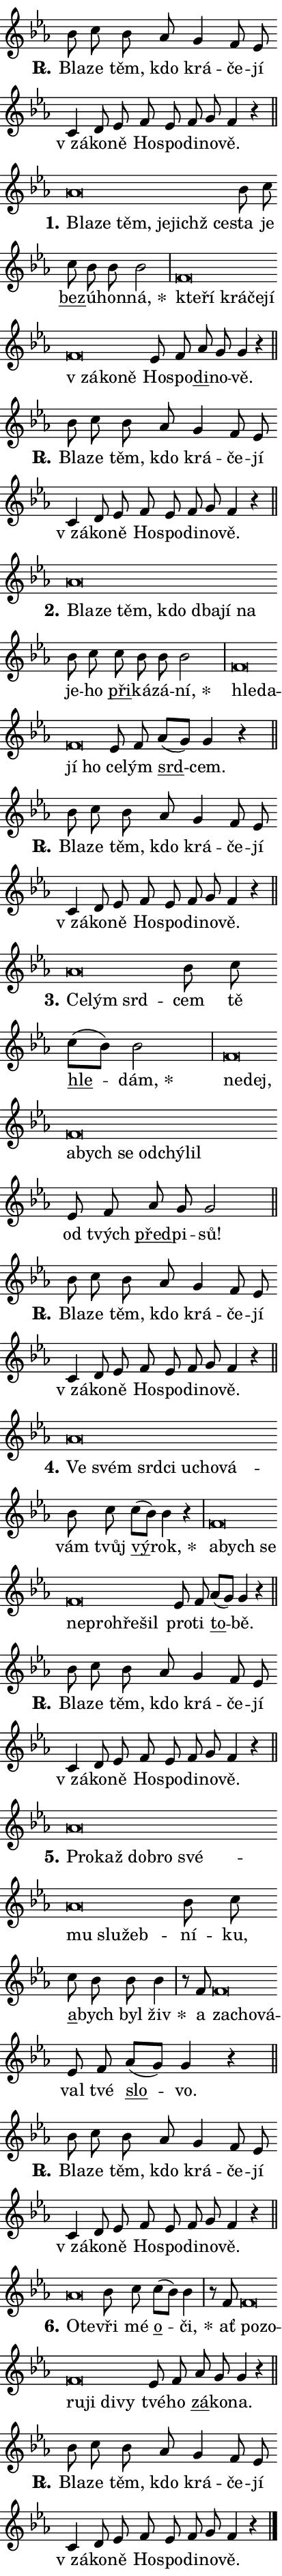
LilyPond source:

\version "2.24.0"
\header { tagline = "" }
\paper {
  indent = 0\cm
  top-margin = 0\cm
  right-margin = 0.13\cm % to fit lyric hyphens
  bottom-margin = 0\cm
  left-margin = 0\cm
  paper-width = 7\cm
  page-breaking = #ly:one-page-breaking
  system-system-spacing.basic-distance = #11
  score-system-spacing.basic-distance = #11
  ragged-last = ##f
}


%% Author: Thomas Morley
%% https://lists.gnu.org/archive/html/lilypond-user/2020-05/msg00002.html
#(define (line-position grob)
"Returns position of @var[grob} in current system:
   @code{'start}, if at first time-step
   @code{'end}, if at last time-step
   @code{'middle} otherwise
"
  (let* ((col (ly:item-get-column grob))
         (ln (ly:grob-object col 'left-neighbor))
         (rn (ly:grob-object col 'right-neighbor))
         (col-to-check-left (if (ly:grob? ln) ln col))
         (col-to-check-right (if (ly:grob? rn) rn col))
         (break-dir-left
           (and
             (ly:grob-property col-to-check-left 'non-musical #f)
             (ly:item-break-dir col-to-check-left)))
         (break-dir-right
           (and
             (ly:grob-property col-to-check-right 'non-musical #f)
             (ly:item-break-dir col-to-check-right))))
        (cond ((eqv? 1 break-dir-left) 'start)
              ((eqv? -1 break-dir-right) 'end)
              (else 'middle))))

#(define (tranparent-at-line-position vctor)
  (lambda (grob)
  "Relying on @code{line-position} select the relevant enry from @var{vctor}.
Used to determine transparency,"
    (case (line-position grob)
      ((end) (not (vector-ref vctor 0)))
      ((middle) (not (vector-ref vctor 1)))
      ((start) (not (vector-ref vctor 2))))))

noteHeadBreakVisibility =
#(define-music-function (break-visibility)(vector?)
"Makes @code{NoteHead}s transparent relying on @var{break-visibility}"
#{
  \override NoteHead.transparent =
    #(tranparent-at-line-position break-visibility)
#})

#(define delete-ledgers-for-transparent-note-heads
  (lambda (grob)
    "Reads whether a @code{NoteHead} is transparent.
If so this @code{NoteHead} is removed from @code{'note-heads} from
@var{grob}, which is supposed to be @code{LedgerLineSpanner}.
As a result ledgers are not printed for this @code{NoteHead}"
    (let* ((nhds-array (ly:grob-object grob 'note-heads))
           (nhds-list
             (if (ly:grob-array? nhds-array)
                 (ly:grob-array->list nhds-array)
                 '()))
           ;; Relies on the transparent-property being done before
           ;; Staff.LedgerLineSpanner.after-line-breaking is executed.
           ;; This is fragile ...
           (to-keep
             (remove
               (lambda (nhd)
                 (ly:grob-property nhd 'transparent #f))
               nhds-list)))
      ;; TODO find a better method to iterate over grob-arrays, similiar
      ;; to filter/remove etc for lists
      ;; For now rebuilt from scratch
      (set! (ly:grob-object grob 'note-heads)  '())
      (for-each
        (lambda (nhd)
          (ly:pointer-group-interface::add-grob grob 'note-heads nhd))
        to-keep))))

squashNotes = {
  \override NoteHead.X-extent = #'(-0.2 . 0.2)
  \override NoteHead.Y-extent = #'(-0.75 . 0)
  \override NoteHead.stencil =
    #(lambda (grob)
       (let ((pos (ly:grob-property grob 'staff-position)))
         (begin
           (if (< pos -7) (display "ERROR: Lower brevis then expected\n") (display ""))
           (if (<= pos -6) ly:text-interface::print ly:note-head::print))))
}
unSquashNotes = {
  \revert NoteHead.X-extent
  \revert NoteHead.Y-extent
  \revert NoteHead.stencil
}

hideNotes = \noteHeadBreakVisibility #begin-of-line-visible
unHideNotes = \noteHeadBreakVisibility #all-visible

% work-around for resetting accidentals
% https://lilypond.org/doc/v2.23/Documentation/notation/displaying-rhythms#unmetered-music
cadenzaMeasure = {
  \cadenzaOff
  \partial 1024 s1024
  \cadenzaOn
}

#(define-markup-command (accent layout props text) (markup?)
  "Underline accented syllable"
  (interpret-markup layout props
    #{\markup \override #'(offset . 4.3) \underline { #text }#}))

responsum = \markup \concat {
  "R" \hspace #-1.05 \path #0.1 #'((moveto 0 0.07) (lineto 0.9 0.8)) \hspace #0.05 "."
}

spaceSize = #0.6828661417322834 % exact space size for TeX Gyre Schola

\layout {
  \context {
    \Staff
    \remove "Time_signature_engraver"
    \override LedgerLineSpanner.after-line-breaking = #delete-ledgers-for-transparent-note-heads
  }
  \context {
    \Lyrics {
      \override LyricSpace.minimum-distance = \spaceSize
      \override LyricText.font-name = #"TeX Gyre Schola"
      \override LyricText.font-size = 1
      \override StanzaNumber.font-name = #"TeX Gyre Schola Bold"
      \override StanzaNumber.font-size = 1
    }
  }
  \context {
    \Score 
    \override NoteHead.text =
      #(lambda (grob) 
        (let ((pos (ly:grob-property grob 'staff-position)))
          #{\markup {
            \combine
              \halign #-0.55 \raise #(if (= pos -6) 0 0.5) \override #'(thickness . 2) \draw-line #'(3.2 . 0)
              \musicglyph "noteheads.sM1"
          }#}))
  }
}

% magnetic-lyrics.ily
%
%   written by
%     Jean Abou Samra <jean@abou-samra.fr>
%     Werner Lemberg <wl@gnu.org>
%
%   adapted by
%     Jiri Hon <jiri.hon@gmail.com>
%
% Version 2022-Apr-15

% https://www.mail-archive.com/lilypond-user@gnu.org/msg149350.html

#(define (Left_hyphen_pointer_engraver context)
   "Collect syllable-hyphen-syllable occurrences in lyrics and store
them in properties.  This engraver only looks to the left.  For
example, if the lyrics input is @code{foo -- bar}, it does the
following.

@itemize @bullet
@item
Set the @code{text} property of the @code{LyricHyphen} grob between
@q{foo} and @q{bar} to @code{foo}.

@item
Set the @code{left-hyphen} property of the @code{LyricText} grob with
text @q{foo} to the @code{LyricHyphen} grob between @q{foo} and
@q{bar}.
@end itemize

Use this auxiliary engraver in combination with the
@code{lyric-@/text::@/apply-@/magnetic-@/offset!} hook."
   (let ((hyphen #f)
         (text #f))
     (make-engraver
      (acknowledgers
       ((lyric-syllable-interface engraver grob source-engraver)
        (set! text grob)))
      (end-acknowledgers
       ((lyric-hyphen-interface engraver grob source-engraver)
        ;(when (not (grob::has-interface grob 'lyric-space-interface))
          (set! hyphen grob)));)
      ((stop-translation-timestep engraver)
       (when (and text hyphen)
         (ly:grob-set-object! text 'left-hyphen hyphen))
       (set! text #f)
       (set! hyphen #f)))))

#(define (lyric-text::apply-magnetic-offset! grob)
   "If the space between two syllables is less than the value in
property @code{LyricText@/.details@/.squash-threshold}, move the right
syllable to the left so that it gets concatenated with the left
syllable.

Use this function as a hook for
@code{LyricText@/.after-@/line-@/breaking} if the
@code{Left_@/hyphen_@/pointer_@/engraver} is active."
   (let ((hyphen (ly:grob-object grob 'left-hyphen #f)))
     (when hyphen
       (let ((left-text (ly:spanner-bound hyphen LEFT)))
         (when (grob::has-interface left-text 'lyric-syllable-interface)
           (let* ((common (ly:grob-common-refpoint grob left-text X))
                  (this-x-ext (ly:grob-extent grob common X))
                  (left-x-ext
                   (begin
                     ;; Trigger magnetism for left-text.
                     (ly:grob-property left-text 'after-line-breaking)
                     (ly:grob-extent left-text common X)))
                  ;; `delta` is the gap width between two syllables.
                  (delta (- (interval-start this-x-ext)
                            (interval-end left-x-ext)))
                  (details (ly:grob-property grob 'details))
                  (threshold (assoc-get 'squash-threshold details 0.2)))
             (when (< delta threshold)
               (let* (;; We have to manipulate the input text so that
                      ;; ligatures crossing syllable boundaries are not
                      ;; disabled.  For languages based on the Latin
                      ;; script this is essentially a beautification.
                      ;; However, for non-Western scripts it can be a
                      ;; necessity.
                      (lt (ly:grob-property left-text 'text))
                      (rt (ly:grob-property grob 'text))
                      (is-space (grob::has-interface hyphen 'lyric-space-interface))
                      (space (if is-space " " ""))
                      (extra-delta (if is-space spaceSize 0))
                      ;; Append new syllable.
                      (ltrt-space (if (and (string? lt) (string? rt))
                                (string-append lt space rt)
                                (make-concat-markup (list lt space rt))))
                      ;; Right-align `ltrt` to the right side.
                      (ltrt-space-markup (grob-interpret-markup
                               grob
                               (make-translate-markup
                                (cons (interval-length this-x-ext) 0)
                                (make-right-align-markup ltrt-space)))))
                 (begin
                   ;; Don't print `left-text`.
                   (ly:grob-set-property! left-text 'stencil #f)
                   ;; Set text and stencil (which holds all collected
                   ;; syllables so far) and shift it to the left.
                   (ly:grob-set-property! grob 'text ltrt-space)
                   (ly:grob-set-property! grob 'stencil ltrt-space-markup)
                   (ly:grob-translate-axis! grob (- (- delta extra-delta)) X))))))))))


#(define (lyric-hyphen::displace-bounds-first grob)
   ;; Make very sure this callback isn't triggered too early.
   (let ((left (ly:spanner-bound grob LEFT))
         (right (ly:spanner-bound grob RIGHT)))
     (ly:grob-property left 'after-line-breaking)
     (ly:grob-property right 'after-line-breaking)
     (ly:lyric-hyphen::print grob)))

squashThreshold = #0.4

\layout {
  \context {
    \Lyrics
    \consists #Left_hyphen_pointer_engraver
    \override LyricText.after-line-breaking =
      #lyric-text::apply-magnetic-offset!
    \override LyricHyphen.stencil = #lyric-hyphen::displace-bounds-first
    \override LyricText.details.squash-threshold = \squashThreshold
    \override LyricHyphen.minimum-distance = 0
    \override LyricHyphen.minimum-length = \squashThreshold
  }
}

squashText = \override LyricText.details.squash-threshold = 9999
unSquashText = \override LyricText.details.squash-threshold = \squashThreshold

leftText = \override LyricText.self-alignment-X = #LEFT
unLeftText = \revert LyricText.self-alignment-X

starOffset = #(lambda (grob) 
                (let ((x_offset (ly:self-alignment-interface::aligned-on-x-parent grob)))
                  (if (= x_offset 0) 0 (+ x_offset 1.2))))

star = #(define-music-function (syllable)(string?)
"Append star separator at the end of a syllable"
#{
  \once \override LyricText.X-offset = #starOffset
  \lyricmode { \markup {
    #syllable
    \override #'((font-name . "TeX Gyre Schola Bold")) \hspace #0.2 \lower #0.65 \larger "*"
  } }
#})

starAccent = #(define-music-function (syllable)(string?)
"Append star separator at the end of a syllable and make accent"
#{
  \once \override LyricText.X-offset = #starOffset
  \lyricmode { \markup {
    \accent #syllable
    \override #'((font-name . "TeX Gyre Schola Bold")) \hspace #0.2 \lower #0.65 \larger "*"
  } }
#})

breath = #(define-music-function (syllable)(string?)
"Append breathing indicator at the end of a syllable"
#{
  \lyricmode { \markup { #syllable "+" } }
#})

optionalBreath = #(define-music-function (syllable)(string?)
"Append optional breathing indicator at the end of a syllable"
#{
  \lyricmode { \markup { #syllable "(+)" } }
#})


\score {
    <<
        \new Voice = "melody" { \cadenzaOn \key es \major \relative { bes'8 c bes as g4 f8 es \bar "" c4 d8 es \bar "" f es f g f4 r \cadenzaMeasure \bar "||" \break } }
        \new Lyrics \lyricsto "melody" { \lyricmode { \set stanza = \responsum
Bla -- ze těm, kdo krá -- če -- jí "v zá" -- ko -- ně Ho -- spo -- di -- no -- vě. } }
    >>
    \layout {}
}

\score {
    <<
        \new Voice = "melody" { \cadenzaOn \key es \major \relative { \squashNotes as'\breve*1/16 \hideNotes \breve*1/16 \bar "" \breve*1/16 \bar "" \breve*1/16 \bar "" \breve*1/16 \breve*1/16 \bar "" \unHideNotes \unSquashNotes bes8 c \bar "" c bes bes bes2 \cadenzaMeasure \bar "|" \squashNotes f\breve*1/16 \hideNotes \breve*1/16 \bar "" \breve*1/16 \bar "" \breve*1/16 \bar "" \breve*1/16 \bar "" \breve*1/16 \bar "" \breve*1/16 \breve*1/16 \bar "" \unHideNotes \unSquashNotes es8 f \bar "" as g g4 r \cadenzaMeasure \bar "||" \break } }
        \new Lyrics \lyricsto "melody" { \lyricmode { \set stanza = "1."
\leftText Bla -- \squashText ze těm, je -- jichž ce -- \unLeftText \unSquashText sta je \markup \accent bez -- ú -- hon -- \star ná, \leftText kte -- \squashText ří krá -- če -- jí "v zá" -- ko -- ně \unLeftText \unSquashText Ho -- spo -- \markup \accent di -- no -- vě. } }
    >>
    \layout {}
}

\score {
    <<
        \new Voice = "melody" { \cadenzaOn \key es \major \relative { bes'8 c bes as g4 f8 es \bar "" c4 d8 es \bar "" f es f g f4 r \cadenzaMeasure \bar "||" \break } }
        \new Lyrics \lyricsto "melody" { \lyricmode { \set stanza = \responsum
Bla -- ze těm, kdo krá -- če -- jí "v zá" -- ko -- ně Ho -- spo -- di -- no -- vě. } }
    >>
    \layout {}
}

\score {
    <<
        \new Voice = "melody" { \cadenzaOn \key es \major \relative { \squashNotes as'\breve*1/16 \hideNotes \breve*1/16 \bar "" \breve*1/16 \bar "" \breve*1/16 \bar "" \breve*1/16 \bar "" \breve*1/16 \breve*1/16 \bar "" \unHideNotes \unSquashNotes bes8 c \bar "" c bes bes bes2 \cadenzaMeasure \bar "|" \squashNotes f\breve*1/16 \hideNotes \breve*1/16 \bar "" \breve*1/16 \breve*1/16 \bar "" \unHideNotes \unSquashNotes es8 f \bar "" as[( g)] g4 r \cadenzaMeasure \bar "||" \break } }
        \new Lyrics \lyricsto "melody" { \lyricmode { \set stanza = "2."
\leftText Bla -- \squashText ze těm, kdo dba -- jí na \unLeftText \unSquashText je -- ho \markup \accent při -- ká -- zá -- \star ní, \leftText hle -- \squashText da -- jí ho \unLeftText \unSquashText ce -- lým \markup \accent srd -- cem. } }
    >>
    \layout {}
}

\score {
    <<
        \new Voice = "melody" { \cadenzaOn \key es \major \relative { bes'8 c bes as g4 f8 es \bar "" c4 d8 es \bar "" f es f g f4 r \cadenzaMeasure \bar "||" \break } }
        \new Lyrics \lyricsto "melody" { \lyricmode { \set stanza = \responsum
Bla -- ze těm, kdo krá -- če -- jí "v zá" -- ko -- ně Ho -- spo -- di -- no -- vě. } }
    >>
    \layout {}
}

\score {
    <<
        \new Voice = "melody" { \cadenzaOn \key es \major \relative { \squashNotes as'\breve*1/16 \hideNotes \breve*1/16 \breve*1/16 \bar "" \unHideNotes \unSquashNotes bes8 c \bar "" c[( bes)] bes2 \cadenzaMeasure \bar "|" \squashNotes f\breve*1/16 \hideNotes \breve*1/16 \bar "" \breve*1/16 \bar "" \breve*1/16 \bar "" \breve*1/16 \bar "" \breve*1/16 \bar "" \breve*1/16 \breve*1/16 \bar "" \unHideNotes \unSquashNotes es8 f \bar "" as g g2 \cadenzaMeasure \bar "||" \break } }
        \new Lyrics \lyricsto "melody" { \lyricmode { \set stanza = "3."
\leftText Ce -- \squashText lým srd -- \unLeftText \unSquashText cem tě \markup \accent hle -- \star dám, \leftText ne -- \squashText dej, a -- bych se od -- chý -- lil \unLeftText \unSquashText od tvých \markup \accent před -- pi -- sů! } }
    >>
    \layout {}
}

\score {
    <<
        \new Voice = "melody" { \cadenzaOn \key es \major \relative { bes'8 c bes as g4 f8 es \bar "" c4 d8 es \bar "" f es f g f4 r \cadenzaMeasure \bar "||" \break } }
        \new Lyrics \lyricsto "melody" { \lyricmode { \set stanza = \responsum
Bla -- ze těm, kdo krá -- če -- jí "v zá" -- ko -- ně Ho -- spo -- di -- no -- vě. } }
    >>
    \layout {}
}

\score {
    <<
        \new Voice = "melody" { \cadenzaOn \key es \major \relative { \squashNotes as'\breve*1/16 \hideNotes \breve*1/16 \bar "" \breve*1/16 \bar "" \breve*1/16 \bar "" \breve*1/16 \bar "" \breve*1/16 \breve*1/16 \bar "" \unHideNotes \unSquashNotes bes8 c \bar "" c[( bes)] bes4 r \cadenzaMeasure \bar "|" \squashNotes f\breve*1/16 \hideNotes \breve*1/16 \bar "" \breve*1/16 \bar "" \breve*1/16 \bar "" \breve*1/16 \bar "" \breve*1/16 \breve*1/16 \bar "" \unHideNotes \unSquashNotes es8 f \bar "" as[( g)] g4 r \cadenzaMeasure \bar "||" \break } }
        \new Lyrics \lyricsto "melody" { \lyricmode { \set stanza = "4."
\leftText Ve \squashText svém srd -- ci u -- cho -- vá -- \unLeftText \unSquashText vám tvůj \markup \accent vý -- \star rok, \leftText a -- \squashText bych se ne -- pro -- hře -- šil \unLeftText \unSquashText pro -- ti \markup \accent to -- bě. } }
    >>
    \layout {}
}

\score {
    <<
        \new Voice = "melody" { \cadenzaOn \key es \major \relative { bes'8 c bes as g4 f8 es \bar "" c4 d8 es \bar "" f es f g f4 r \cadenzaMeasure \bar "||" \break } }
        \new Lyrics \lyricsto "melody" { \lyricmode { \set stanza = \responsum
Bla -- ze těm, kdo krá -- če -- jí "v zá" -- ko -- ně Ho -- spo -- di -- no -- vě. } }
    >>
    \layout {}
}

\score {
    <<
        \new Voice = "melody" { \cadenzaOn \key es \major \relative { \squashNotes as'\breve*1/16 \hideNotes \breve*1/16 \bar "" \breve*1/16 \bar "" \breve*1/16 \bar "" \breve*1/16 \bar "" \breve*1/16 \bar "" \breve*1/16 \breve*1/16 \bar "" \unHideNotes \unSquashNotes bes8 c \bar "" c bes bes bes4 \cadenzaMeasure \bar "|" r8 f8 \squashNotes f\breve*1/16 \hideNotes \breve*1/16 \breve*1/16 \bar "" \unHideNotes \unSquashNotes es8 f \bar "" as[( g)] g4 r \cadenzaMeasure \bar "||" \break } }
        \new Lyrics \lyricsto "melody" { \lyricmode { \set stanza = "5."
\leftText Pro -- \squashText kaž dob -- ro své -- mu slu -- žeb -- \unLeftText \unSquashText ní -- ku, \markup \accent a -- bych byl \star živ a \leftText za -- \squashText cho -- vá -- \unLeftText \unSquashText val tvé \markup \accent slo -- vo. } }
    >>
    \layout {}
}

\score {
    <<
        \new Voice = "melody" { \cadenzaOn \key es \major \relative { bes'8 c bes as g4 f8 es \bar "" c4 d8 es \bar "" f es f g f4 r \cadenzaMeasure \bar "||" \break } }
        \new Lyrics \lyricsto "melody" { \lyricmode { \set stanza = \responsum
Bla -- ze těm, kdo krá -- če -- jí "v zá" -- ko -- ně Ho -- spo -- di -- no -- vě. } }
    >>
    \layout {}
}

\score {
    <<
        \new Voice = "melody" { \cadenzaOn \key es \major \relative { \squashNotes as'\breve*1/16 \hideNotes \breve*1/16 \bar "" \unHideNotes \unSquashNotes bes8 c \bar "" c[( bes)] bes4 \cadenzaMeasure \bar "|" r8 f8 \squashNotes f\breve*1/16 \hideNotes \breve*1/16 \bar "" \breve*1/16 \bar "" \breve*1/16 \bar "" \breve*1/16 \breve*1/16 \bar "" \unHideNotes \unSquashNotes es8 f \bar "" as g g4 r \cadenzaMeasure \bar "||" \break } }
        \new Lyrics \lyricsto "melody" { \lyricmode { \set stanza = "6."
\leftText O -- \squashText te -- \unLeftText \unSquashText vři mé \markup \accent o -- \star či, ať \leftText po -- \squashText zo -- ru -- ji di -- vy \unLeftText \unSquashText tvé -- ho \markup \accent zá -- ko -- na. } }
    >>
    \layout {}
}

\score {
    <<
        \new Voice = "melody" { \cadenzaOn \key es \major \relative { bes'8 c bes as g4 f8 es \bar "" c4 d8 es \bar "" f es f g f4 r \cadenzaMeasure \bar "||" \break } \bar "|." }
        \new Lyrics \lyricsto "melody" { \lyricmode { \set stanza = \responsum
Bla -- ze těm, kdo krá -- če -- jí "v zá" -- ko -- ně Ho -- spo -- di -- no -- vě. } }
    >>
    \layout {}
}
